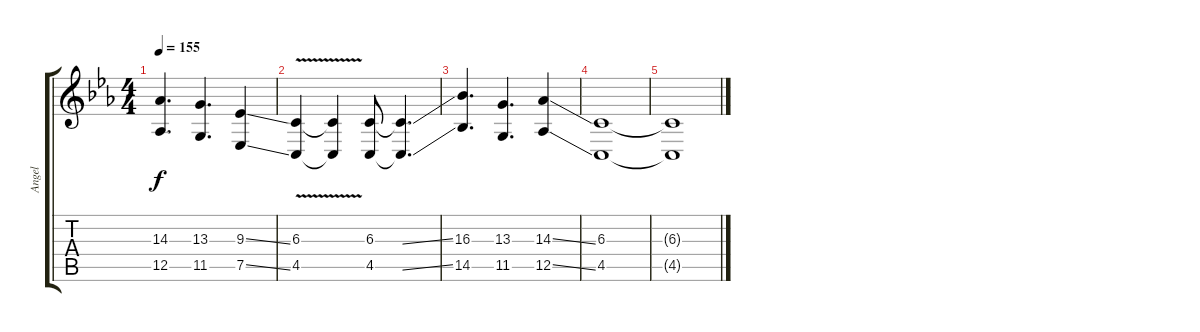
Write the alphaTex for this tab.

\track ("Angel" "Angel") {instrument acousticgrandpiano}
\staff {score tabs}
\tuning (Eb4 Bb3 Gb3 Db3 Ab2 Eb2) {hide}
\ts (4 4)
\tempo 155
\clef g2
\ks cminor
(14.3 12.5).4{d dy f} (13.3 11.5).4{d} (9.3{ss} 7.5{ss}).4 |
(6.3{v} 4.5).4 (6.3{t} 4.5{t}).4 (6.3 4.5).8 (6.3{ss t} 4.5{ss t}).4{d} |
(16.3 14.5).4{d} (13.3 11.5).4{d} (14.3{ss} 12.5{ss}).4 |
(6.3 4.5).1 |
(6.3{t} 4.5{t}).1
